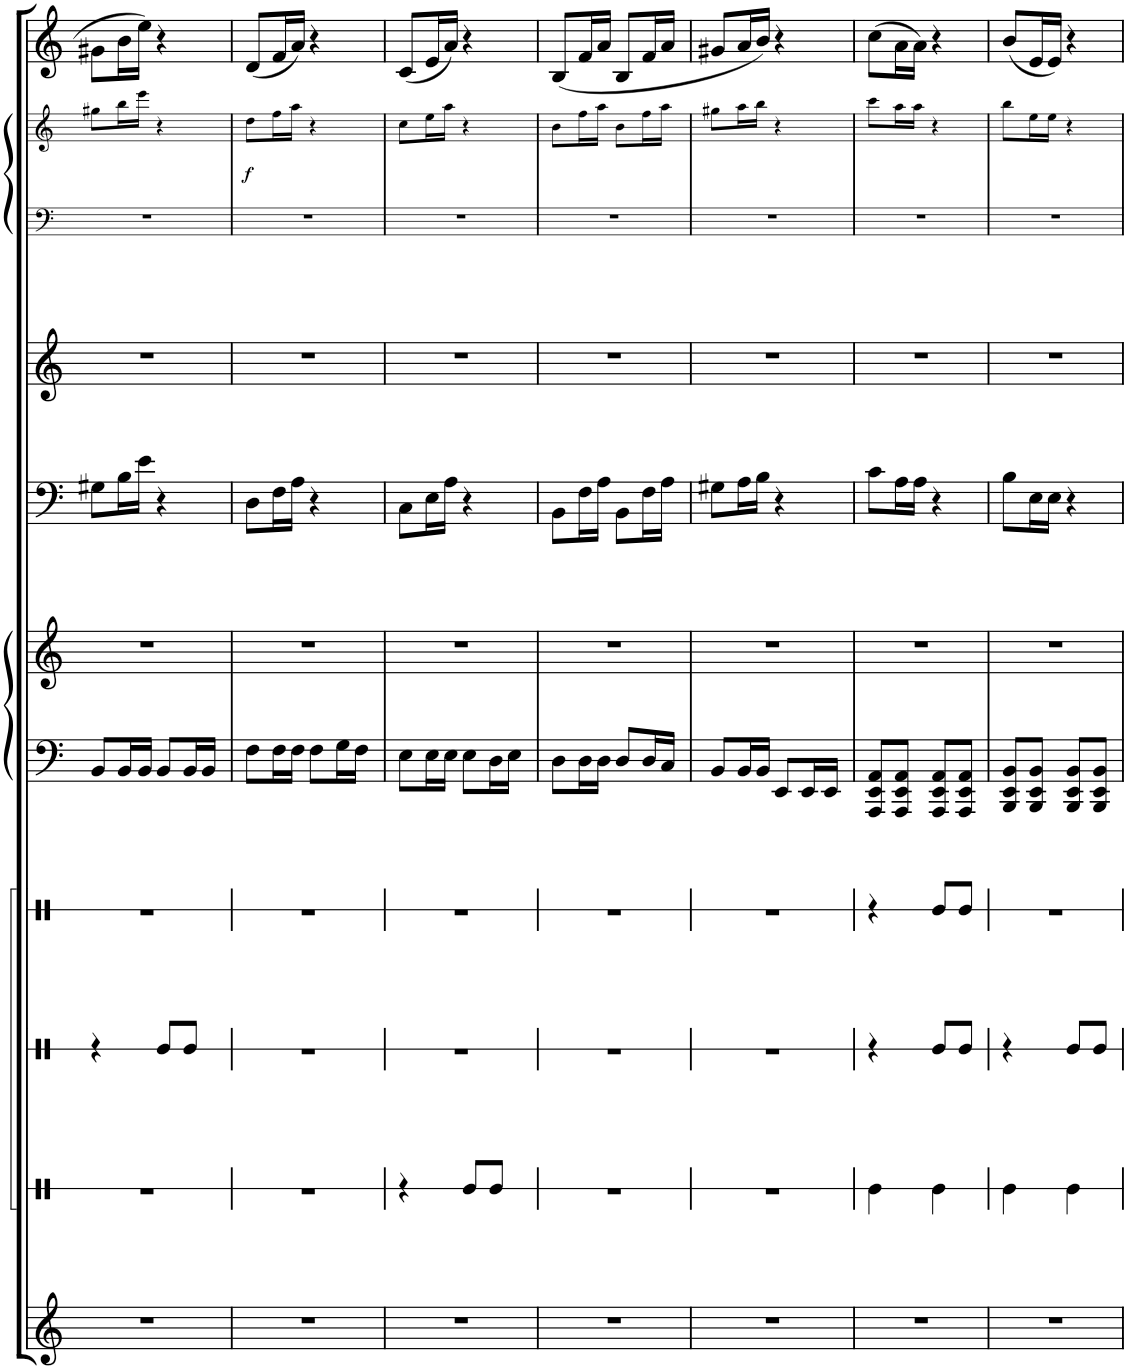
**kern	**kern	**kern	**kern	**kern	**kern	**kern	**kern	**kern	**kern	**dynam	**kern
*part9	*part8	*part7	*part6	*part5	*part5	*part4	*part3	*part2	*part2	*part2	*part1
*staff11	*staff10	*staff9	*staff8	*staff7	*staff6	*staff5	*staff4	*staff3	*staff2	*staff2/3	*staff1
*I"Marimba (pentagrama único)	*I"Patada	*I"Palmada	*I"Chasquido de dedos	*I"Piano	*	*I"Hombres	*I"Mujeres	*I"Piano	*	*	*I"Vibráfono
*I'Mar	*	*	*	*I'Pno	*	*	*	*I'Pno	*	*	*
!!LO:PB:g=z
*clefG2	*clefX	*clefX	*clefX	*clefF4	*clefG2	*clefF4	*clefG2	*clefF4	*clefG2	*	*clefG2
*k[]	*k[]	*k[]	*k[]	*k[]	*k[]	*k[]	*k[]	*k[]	*k[]	*	*k[]
*M2/4	*M2/4	*M2/4	*M2/4	*M2/4	*M2/4	*M2/4	*M2/4	*M2/4	*M2/4	*	*M2/4
=8	=8	=8	=8	=8	=8	=8	=8	=8	=8	=8	=8
2r	2r	4r	2r	8BB/L	2r	8G#X\L	2r	2r	8gg#X\L	.	8g#X\L
.	.	.	.	16BB/L	.	16B\L	.	.	16bb\L	.	16b\L
.	.	.	.	16BB/JJ	.	16e\JJ	.	.	16eee\JJ	.	16ee\JJ
.	.	8Re/L	.	8BB/L	.	4r	.	.	4r	.	4r
.	.	8Re/J	.	16BB/L	.	.	.	.	.	.	.
.	.	.	.	16BB/JJ	.	.	.	.	.	.	.
=9	=9	=9	=9	=9	=9	=9	=9	=9	=9	=9	=9
!	!	!	!	!	!	!	!	!	!	!LO:DY:b	!
2r	2r	2r	2r	8F\L	2r	8D\L	2r	2r	8dd\L	f	(8d/L
.	.	.	.	16F\L	.	16F\L	.	.	16ff\L	.	16f/L
.	.	.	.	16F\JJ	.	16A\JJ	.	.	16aa\JJ	.	16a/JJ)
.	.	.	.	8F\L	.	4r	.	.	4r	.	4r
.	.	.	.	16G\L	.	.	.	.	.	.	.
.	.	.	.	16F\JJ	.	.	.	.	.	.	.
=10	=10	=10	=10	=10	=10	=10	=10	=10	=10	=10	=10
2r	4r	2r	2r	8E\L	2r	8C\L	2r	2r	8cc\L	.	(8c/L
.	.	.	.	16E\L	.	16E\L	.	.	16ee\L	.	16e/L
.	.	.	.	16E\JJ	.	16A\JJ	.	.	16aa\JJ	.	16a/JJ)
.	8Re/L	.	.	8E\L	.	4r	.	.	4r	.	4r
.	8Re/J	.	.	16D\L	.	.	.	.	.	.	.
.	.	.	.	16E\JJ	.	.	.	.	.	.	.
=11	=11	=11	=11	=11	=11	=11	=11	=11	=11	=11	=11
2r	2r	2r	2r	8D\L	2r	8BB\L	2r	2r	8b\L	.	(8B/L
.	.	.	.	16D\L	.	16F\L	.	.	16ff\L	.	16f/L
.	.	.	.	16D\JJ	.	16A\JJ	.	.	16aa\JJ	.	16a/JJ
.	.	.	.	8D/L	.	8BB\L	.	.	8b\L	.	8B/L
.	.	.	.	16D/L	.	16F\L	.	.	16ff\L	.	16f/L
.	.	.	.	16C/JJ	.	16A\JJ	.	.	16aa\JJ	.	16a/JJ
=12	=12	=12	=12	=12	=12	=12	=12	=12	=12	=12	=12
2r	2r	2r	2r	8BB/L	2r	8G#X\L	2r	2r	8gg#X\L	.	8g#X/L
.	.	.	.	16BB/L	.	16A\L	.	.	16aa\L	.	16a/L
.	.	.	.	16BB/JJ	.	16B\JJ	.	.	16bb\JJ	.	16b/JJ)
.	.	.	.	8EE/L	.	4r	.	.	4r	.	4r
.	.	.	.	16EE/L	.	.	.	.	.	.	.
.	.	.	.	16EE/JJ	.	.	.	.	.	.	.
=13	=13	=13	=13	=13	=13	=13	=13	=13	=13	=13	=13
2r	4Re\	4r	4r	8AAA/ 8EE/ 8AA/L	2r	8c\L	2r	2r	8ccc\L	.	(8cc\L
.	.	.	.	8AAA/ 8EE/ 8AA/J	.	16A\L	.	.	16aa\L	.	16a\L
.	.	.	.	.	.	16A\JJ	.	.	16aa\JJ	.	16a\JJ)
.	4Re\	8Re/L	8Re/L	8AAA/ 8EE/ 8AA/L	.	4r	.	.	4r	.	4r
.	.	8Re/J	8Re/J	8AAA/ 8EE/ 8AA/J	.	.	.	.	.	.	.
=14	=14	=14	=14	=14	=14	=14	=14	=14	=14	=14	=14
2r	4Re\	4r	2r	8BBB/ 8EE/ 8BB/L	2r	8B\L	2r	2r	8bb\L	.	(8b/L
.	.	.	.	8BBB/ 8EE/ 8BB/J	.	16E\L	.	.	16ee\L	.	16e/L
.	.	.	.	.	.	16E\JJ	.	.	16ee\JJ	.	16e/JJ)
.	4Re\	8Re/L	.	8BBB/ 8EE/ 8BB/L	.	4r	.	.	4r	.	4r
.	.	8Re/J	.	8BBB/ 8EE/ 8BB/J	.	.	.	.	.	.	.
=	=	=	=	=	=	=	=	=	=	=	=
*-	*-	*-	*-	*-	*-	*-	*-	*-	*-	*-	*-
